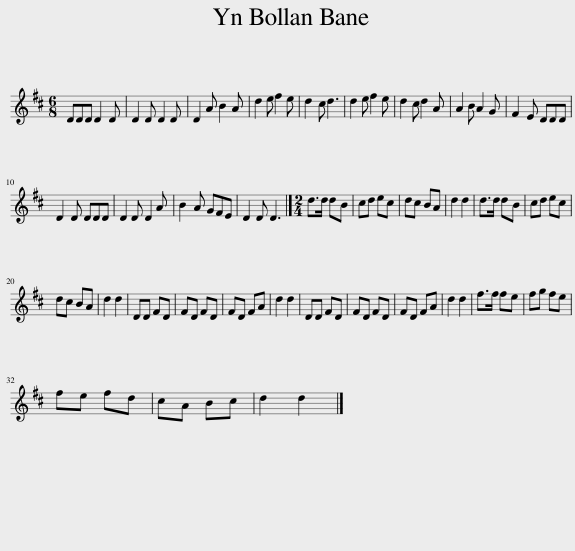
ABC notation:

X:1
L:1/8
M:6/8
I:linebreak $
K:D
V:1 treble
V:1
 DDD D2 D | D2 D D2 D | D2 A B2 A | d2 e f2 e | d2 c d3 | %5
 d2 e f2 e | d2 c d2 A | A2 B A2 G | F2 E DDD |$ D2 D DDD | %10
 D2 D D2 A | B2 A GFE | D2 D D3 |][M:2/4] d>d dB | cd ec | %15
 dc BA | d2 d2 | d>d dB | cd ec |$ dc BA | %20
 d2 d2 | DD FD | FD FD | FD FA | d2 d2 | %25
 DD FD | FD FD | FD FA | d2 d2 | f>f fe | %30
 fg fe |$ fe fd | cA Bc | d2 d2 |] %34
